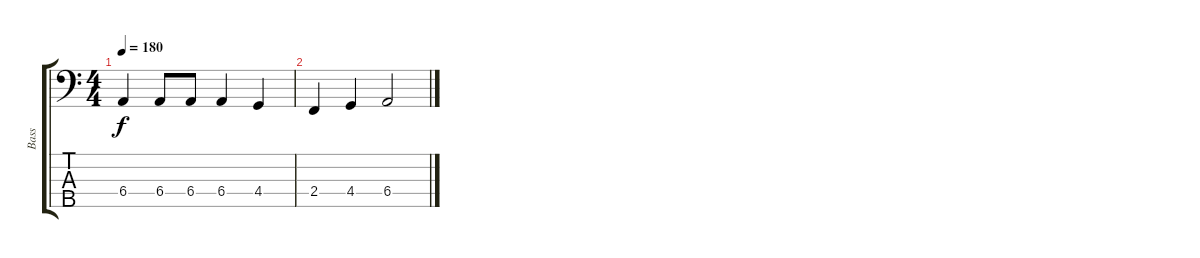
\track ("Bass" "Bass") {instrument electricbasspick}
\staff {score tabs}
\tuning (Gb2 Db2 Ab1 Eb1 Bb0) {hide}
\ts (4 4)
\tempo 180
\clef f4
\ks c
6.4.4{dy f} 6.4.8 6.4.8 6.4.4 4.4.4 |
2.4.4 4.4.4 6.4.2
